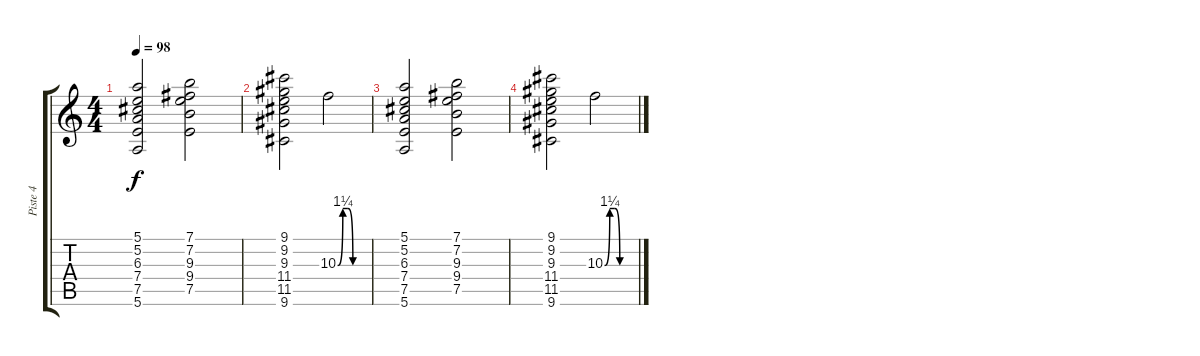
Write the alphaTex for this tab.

\track ("Piste 4" "Piste 4") {instrument overdrivenguitar}
\staff {score tabs}
\tuning (E4 B3 G3 D3 A2 E2) {hide}
\ts (4 4)
\tempo 98
\clef g2
\ks c
(5.1 5.2 6.3 7.4 7.5 5.6).2{dy f} (7.1 7.2 9.3 9.4 7.5).2 |
(9.1 9.2 9.3 11.4 11.5 9.6).2 10.3{be (custom 0 0 10 5 20 5 30 0 44 0 49 0 60 0)}.2 |
(5.1 5.2 6.3 7.4 7.5 5.6).2 (7.1 7.2 9.3 9.4 7.5).2 |
(9.1 9.2 9.3 11.4 11.5 9.6).2 10.3{be (custom 0 0 10 5 20 5 30 0 44 0 49 0 60 0)}.2
